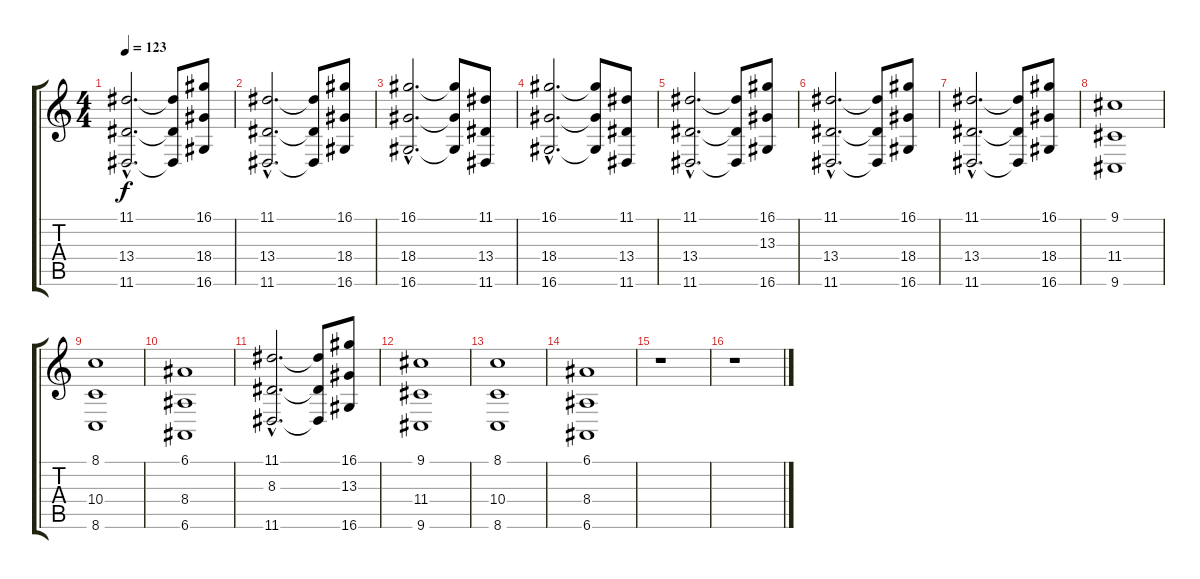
\track "" {instrument drawbarorgan}
\staff {score tabs}
\tuning (E4 B3 G3 D3 A2 E2) {hide}
\ts (4 4)
\tempo 123
\clef g2
\ks c
(11.1{hac} 13.4{hac} 11.6{hac}).2{d dy f} (11.1{t} 13.4{t} 11.6{t}).8 (16.1 18.4 16.6).8 |
(11.1{hac} 13.4{hac} 11.6{hac}).2{d} (11.1{t} 13.4{t} 11.6{t}).8 (16.1 18.4 16.6).8 |
(16.1{hac} 18.4{hac} 16.6{hac}).2{d} (16.1{t} 18.4{t} 16.6{t}).8 (11.1 13.4 11.6).8 |
(16.1{hac} 18.4{hac} 16.6{hac}).2{d} (16.1{t} 18.4{t} 16.6{t}).8 (11.1 13.4 11.6).8 |
(11.1{hac} 13.4{hac} 11.6{hac}).2{d} (11.1{t} 13.4{t} 11.6{t}).8 (16.1 13.3 16.6).8 |
(11.1{hac} 13.4{hac} 11.6{hac}).2{d} (11.1{t} 13.4{t} 11.6{t}).8 (16.1 18.4 16.6).8 |
(11.1{hac} 13.4{hac} 11.6{hac}).2{d} (11.1{t} 13.4{t} 11.6{t}).8 (16.1 18.4 16.6).8 |
(9.1 11.4 9.6).1 |
(8.1 10.4 8.6).1 |
(6.1 8.4 6.6).1 |
(11.1{hac} 8.3{hac} 11.6{hac}).2{d} (11.1{t} 8.3{t} 11.6{t}).8 (16.1 13.3 16.6).8 |
(9.1 11.4 9.6).1 |
(8.1 10.4 8.6).1 |
(6.1 8.4 6.6).1 |
r.1 |
r.1
